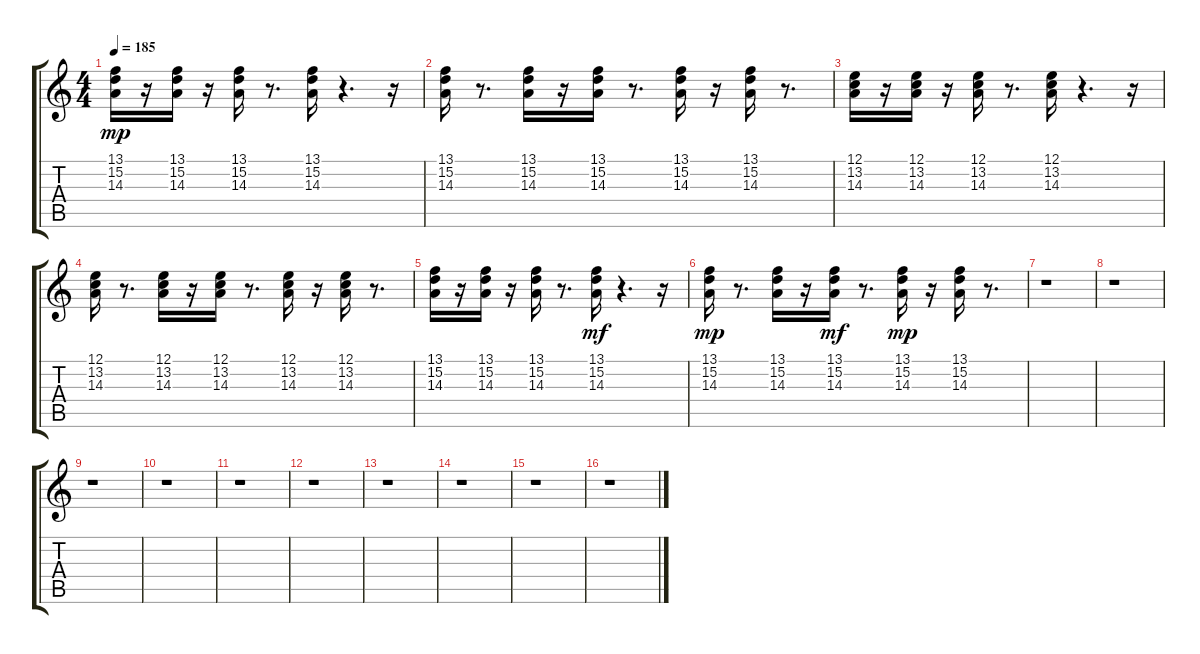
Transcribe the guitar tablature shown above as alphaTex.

\track "" {instrument brasssection}
\staff {score tabs}
\tuning (E4 B3 G3 D3 A2 E2) {hide}
\ts (4 4)
\tempo 185
\clef g2
\ks c
(13.1 15.2 14.3).16{dy mp} r.16 (13.1 15.2 14.3).16 r.16 (13.1 15.2 14.3).16 r.8{d} (13.1 15.2 14.3).16 r.4{d} r.16 |
(13.1 15.2 14.3).16 r.8{d} (13.1 15.2 14.3).16 r.16 (13.1 15.2 14.3).16 r.8{d} (13.1 15.2 14.3).16 r.16 (13.1 15.2 14.3).16 r.8{d} |
(12.1 13.2 14.3).16 r.16 (12.1 13.2 14.3).16 r.16 (12.1 13.2 14.3).16 r.8{d} (12.1 13.2 14.3).16 r.4{d} r.16 |
(12.1 13.2 14.3).16 r.8{d} (12.1 13.2 14.3).16 r.16 (12.1 13.2 14.3).16 r.8{d} (12.1 13.2 14.3).16 r.16 (12.1 13.2 14.3).16 r.8{d} |
(13.1 15.2 14.3).16 r.16 (13.1 15.2 14.3).16 r.16 (13.1 15.2 14.3).16 r.8{d} (13.1 15.2 14.3).16{dy mf} r.4{d} r.16 |
(13.1 15.2 14.3).16{dy mp} r.8{d} (13.1 15.2 14.3).16 r.16 (13.1 15.2 14.3).16{dy mf} r.8{d} (13.1 15.2 14.3).16{dy mp} r.16 (13.1 15.2 14.3).16 r.8{d} |
r.1 |
r.1 |
r.1 |
r.1 |
r.1 |
r.1 |
r.1 |
r.1 |
r.1 |
r.1
